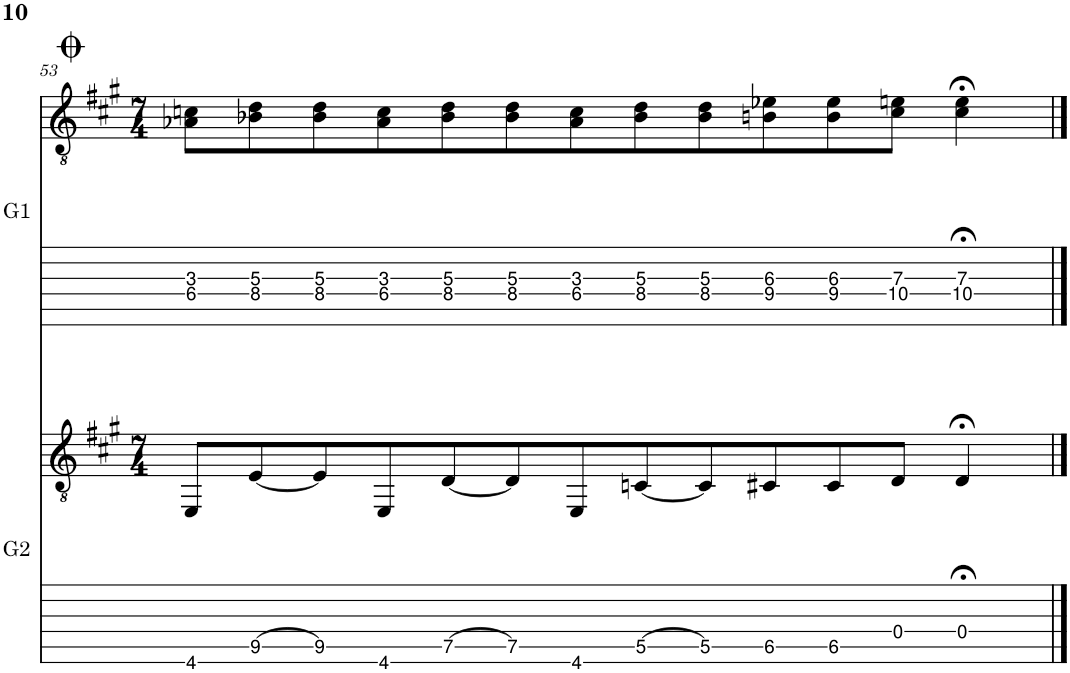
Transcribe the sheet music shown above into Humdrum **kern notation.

**kern	**kern	**kern	**kern
*part2	*part2	*part1	*part1
*staff4	*staff3	*staff2	*staff1
*I"G2	*	*I"G1	*
*I'G2	*	*I'G1	*
!!LO:PB:g=z
*	*clefGv2	*	*clefGv2
*k[f#c#g#]	*k[f#c#g#]	*k[f#c#g#]	*k[f#c#g#]
*M7/4	*M7/4	*M7/4	*M7/4
=53	=53	=53	=53
8EEL	8EE/L	8A-X\ 8c\L	8A-X\ 8cn\L
[8E	[8E/	8B-X\ 8d\	8B-X\ 8d\
8E]	8E/]	8B-\ 8d\	8B-\ 8d\
8EEJ	8EE/	8A-\ 8c\J	8A-\ 8c\
[8DL	[8D/	8B-\ 8d\L	8B-\ 8d\
8D]	8D/]	8B-\ 8d\	8B-\ 8d\
8EE	8EE/	8A-\ 8c\	8A-\ 8c\
[8CJ	[8Cn/	8B-\ 8d\J	8B-\ 8d\
8CL]	8C/]	8B-\ 8d\L	8B-\ 8d\
8C#	8C#X/	8Bn\ 8e-X\	8Bn\ 8e-X\
8C#	8C#/	8B\ 8e-\	8B\ 8e-\
8DJ	8D/J	8c\ 8en\J	8c\ 8en\J
4D;<	4D;</	4c;< 4e;<	4c\;< 4e\;<
==	==	==	==
*-	*-	*-	*-
